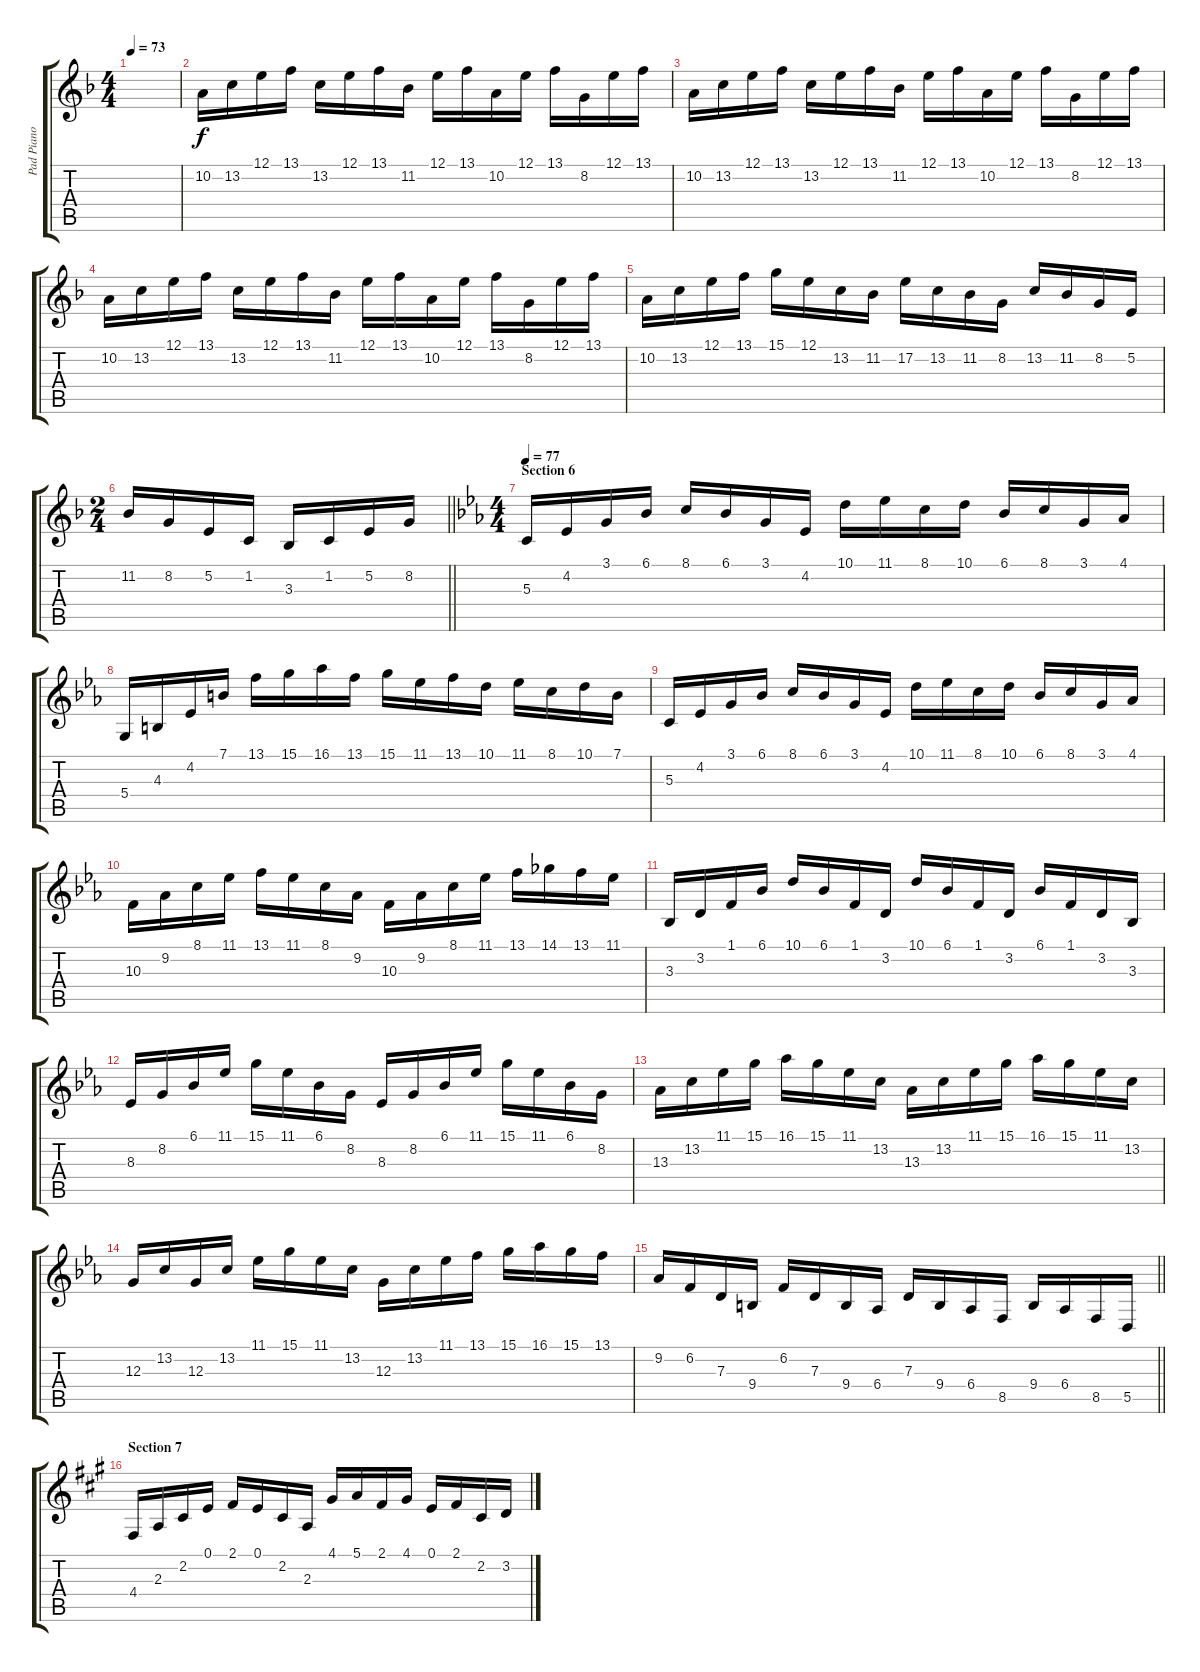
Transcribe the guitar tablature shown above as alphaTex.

\track ("Pad Piano" "Pad Piano") {instrument musicbox}
\staff {score tabs}
\tuning (E4 B3 G3 D3 A2 E2) {hide}
\ts (4 4)
\tempo 73
\clef g2
\ks dminor
|
10.2.16 13.2.16 12.1.16 13.1.16 13.2.16 12.1.16 13.1.16 11.2.16 12.1.16 13.1.16 10.2.16 12.1.16 13.1.16 8.2.16 12.1.16 13.1.16 |
10.2.16 13.2.16 12.1.16 13.1.16 13.2.16 12.1.16 13.1.16 11.2.16 12.1.16 13.1.16 10.2.16 12.1.16 13.1.16 8.2.16 12.1.16 13.1.16 |
10.2.16 13.2.16 12.1.16 13.1.16 13.2.16 12.1.16 13.1.16 11.2.16 12.1.16 13.1.16 10.2.16 12.1.16 13.1.16 8.2.16 12.1.16 13.1.16 |
10.2.16 13.2.16 12.1.16 13.1.16 15.1.16 12.1.16 13.2.16 11.2.16 17.2.16 13.2.16 11.2.16 8.2.16 13.2.16 11.2.16 8.2.16 5.2.16 |
\ts (2 4)
\barLineRight lightlight
11.2.16 8.2.16 5.2.16 1.2.16 3.3.16 1.2.16 5.2.16 8.2.16 |
\ts (4 4)
\section ("" "Section 6")
\tempo 77
\ks cminor
5.3.16 4.2.16 3.1.16 6.1.16 8.1.16 6.1.16 3.1.16 4.2.16 10.1.16 11.1.16 8.1.16 10.1.16 6.1.16 8.1.16 3.1.16 4.1.16 |
5.4.16 4.3.16 4.2.16 7.1.16 13.1.16 15.1.16 16.1.16 13.1.16 15.1.16 11.1.16 13.1.16 10.1.16 11.1.16 8.1.16 10.1.16 7.1.16 |
5.3.16 4.2.16 3.1.16 6.1.16 8.1.16 6.1.16 3.1.16 4.2.16 10.1.16 11.1.16 8.1.16 10.1.16 6.1.16 8.1.16 3.1.16 4.1.16 |
10.3.16 9.2.16 8.1.16 11.1.16 13.1.16 11.1.16 8.1.16 9.2.16 10.3.16 9.2.16 8.1.16 11.1.16 13.1.16 14.1.16 13.1.16 11.1.16 |
3.3.16 3.2.16 1.1.16 6.1.16 10.1.16 6.1.16 1.1.16 3.2.16 10.1.16 6.1.16 1.1.16 3.2.16 6.1.16 1.1.16 3.2.16 3.3.16 |
8.3.16 8.2.16 6.1.16 11.1.16 15.1.16 11.1.16 6.1.16 8.2.16 8.3.16 8.2.16 6.1.16 11.1.16 15.1.16 11.1.16 6.1.16 8.2.16 |
13.3.16 13.2.16 11.1.16 15.1.16 16.1.16 15.1.16 11.1.16 13.2.16 13.3.16 13.2.16 11.1.16 15.1.16 16.1.16 15.1.16 11.1.16 13.2.16 |
12.3.16 13.2.16 12.3.16 13.2.16 11.1.16 15.1.16 11.1.16 13.2.16 12.3.16 13.2.16 11.1.16 13.1.16 15.1.16 16.1.16 15.1.16 13.1.16 |
\barLineRight lightlight
9.2.16 6.2.16 7.3.16 9.4.16 6.2.16 7.3.16 9.4.16 6.4.16 7.3.16 9.4.16 6.4.16 8.5.16 9.4.16 6.4.16 8.5.16 5.5.16 |
\section ("" "Section 7")
\ks f#minor
4.4.16 2.3.16 2.2.16 0.1.16 2.1.16 0.1.16 2.2.16 2.3.16 4.1.16 5.1.16 2.1.16 4.1.16 0.1.16 2.1.16 2.2.16 3.2.16
